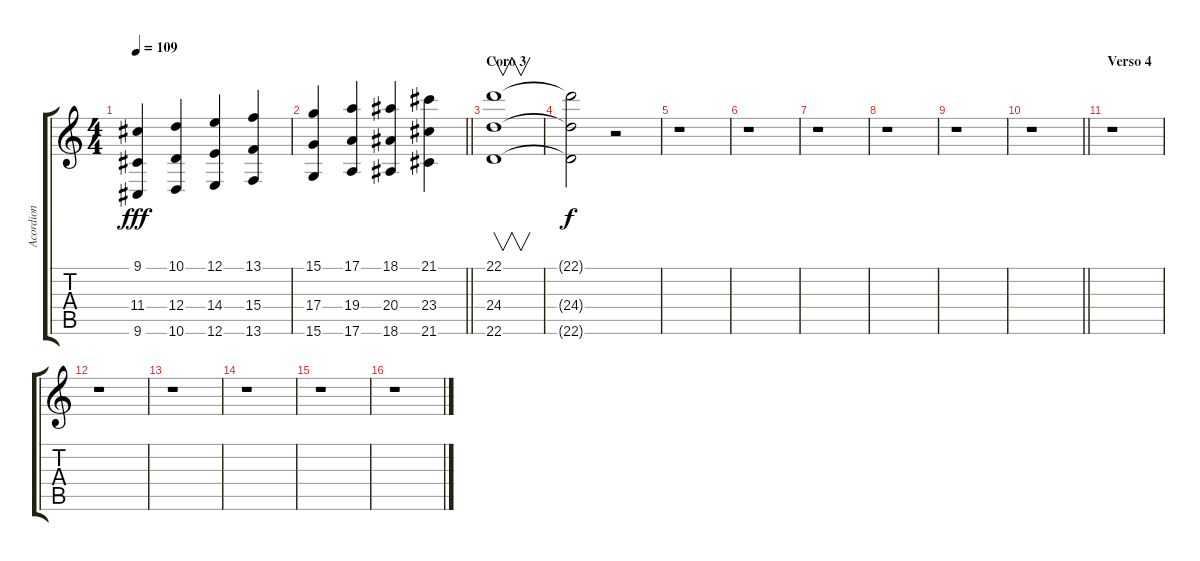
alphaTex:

\track ("Acordion" "Acordion") {instrument accordion}
\staff {score tabs}
\tuning (E4 B3 G3 D3 A2 E2) {hide}
\ts (4 4)
\tempo 109
\clef g2
\ks c
(9.1 11.4 9.6).4{dy fff} (10.1 12.4 10.6).4 (12.1 14.4 12.6).4 (13.1 15.4 13.6).4 |
\barLineRight lightlight
(15.1 17.4 15.6).4 (17.1 19.4 17.6).4 (18.1 20.4 18.6).4 (21.1 23.4 21.6).4 |
\section ("" "Coro 3")
(22.1 24.4 22.6).1{v} |
(22.1{t} 24.4{t} 22.6{t}).2{dy f} r.2 |
r.1 |
r.1 |
r.1 |
r.1 |
r.1 |
\barLineRight lightlight
r.1 |
\section ("" "Verso 4")
r.1 |
r.1 |
r.1 |
r.1 |
r.1 |
r.1
